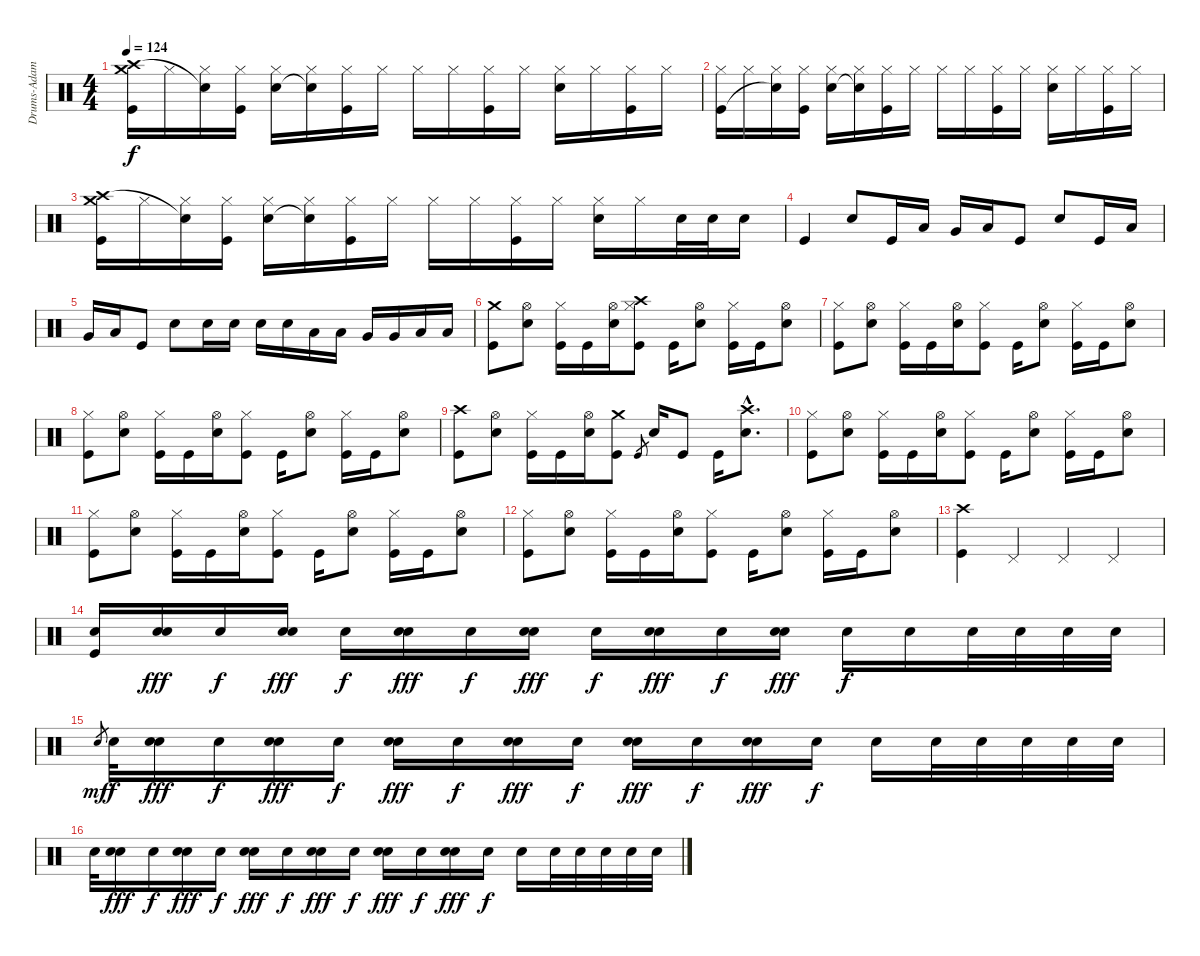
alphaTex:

\track ("Drums-Adam Carson" "Drums-Adam") {instrument percussion}
\staff {score}
\articulation defaults
\ts (4 4)
\tempo 124
\clef neutral
\ks c
("Crash medium (hit)" "Crash high (hit)" "Kick (hit)").16{dy f} "Hi-Hat (closed)".16 ("Hi-Hat (closed)" "Snare (hit)"{t}).16 ("Hi-Hat (closed)" "Kick (hit)").16 ("Hi-Hat (closed)" "Snare (hit) 2").16 ("Hi-Hat (closed)" "Snare (hit)"{t}).16 ("Hi-Hat (closed)" "Kick (hit)").16 "Hi-Hat (closed)".16 "Hi-Hat (closed)".16 "Hi-Hat (closed)".16 ("Hi-Hat (closed)" "Kick (hit)").16 "Hi-Hat (closed)".16 ("Hi-Hat (closed)" "Snare (hit) 2").16 "Hi-Hat (closed)".16 ("Hi-Hat (closed)" "Kick (hit)").16 "Hi-Hat (closed)".16 |
("Hi-Hat (closed)" "Kick (hit)").16 "Hi-Hat (closed)".16 ("Hi-Hat (closed)" "Snare (hit)"{t}).16 ("Hi-Hat (closed)" "Kick (hit)").16 ("Hi-Hat (closed)" "Snare (hit) 2").16 ("Hi-Hat (closed)" "Snare (hit)"{t}).16 ("Hi-Hat (closed)" "Kick (hit)").16 "Hi-Hat (closed)".16 "Hi-Hat (closed)".16 "Hi-Hat (closed)".16 ("Hi-Hat (closed)" "Kick (hit)").16 "Hi-Hat (closed)".16 ("Hi-Hat (closed)" "Snare (hit) 2").16 "Hi-Hat (closed)".16 ("Hi-Hat (closed)" "Kick (hit)").16 "Hi-Hat (closed)".16 |
("Crash medium (hit)" "Crash high (hit)" "Kick (hit)").16 "Hi-Hat (closed)".16 ("Hi-Hat (closed)" "Snare (hit)"{t}).16 ("Hi-Hat (closed)" "Kick (hit)").16 ("Hi-Hat (closed)" "Snare (hit) 2").16 ("Hi-Hat (closed)" "Snare (hit)"{t}).16 ("Hi-Hat (closed)" "Kick (hit)").16 "Hi-Hat (closed)".16 "Hi-Hat (closed)".16 "Hi-Hat (closed)".16 ("Hi-Hat (closed)" "Kick (hit)").16 "Hi-Hat (closed)".16 ("Hi-Hat (closed)" "Snare (hit) 2").16 "Hi-Hat (closed)".16 "Snare (hit) 2".32 "Snare (hit) 2".32 "Snare (hit) 2".16 |
"Kick (hit)".4 "Snare (hit) 2".8 "Kick (hit)".16 "Low Tom (hit)".16 "Very Low Tom (hit)".16 "Low Floor Tom (hit)".16 "Kick (hit)".8 "Snare (hit) 2".8 "Kick (hit)".16 "Low Tom (hit)".16 |
"Very Low Tom (hit)".16 "Low Floor Tom (hit)".16 "Kick (hit)".8 "Snare (hit) 2".8 "Snare (hit) 2".16 "Snare (hit) 2".16 "Snare (hit) 2".16 "Snare (hit) 2".16 "Low Tom (hit)".16 "Low Tom (hit)".16 "Very Low Tom (hit)".16 "Very Low Tom (hit)".16 "Low Floor Tom (hit)".16 "Low Floor Tom (hit)".16 |
("Crash medium (hit)" "Kick (hit)").8 ("Hi-Hat (open)" "Snare (hit) 2").8 ("Hi-Hat (closed)" "Kick (hit)").16 "Kick (hit)".16 ("Hi-Hat (open)" "Snare (hit) 2").16 ("Crash high (hit)" "Hi-Hat (closed)" "Kick (hit)").8 "Kick (hit)".16 ("Hi-Hat (open)" "Snare (hit) 2").8 ("Hi-Hat (closed)" "Kick (hit)").16 "Kick (hit)".16 ("Hi-Hat (open)" "Snare (hit) 2").8 |
("Hi-Hat (closed)" "Kick (hit)").8 ("Hi-Hat (open)" "Snare (hit) 2").8 ("Hi-Hat (closed)" "Kick (hit)").16 "Kick (hit)".16 ("Hi-Hat (open)" "Snare (hit) 2").16 ("Hi-Hat (closed)" "Kick (hit)").8 "Kick (hit)".16 ("Hi-Hat (open)" "Snare (hit) 2").8 ("Hi-Hat (closed)" "Kick (hit)").16 "Kick (hit)".16 ("Hi-Hat (open)" "Snare (hit) 2").8 |
("Hi-Hat (closed)" "Kick (hit)").8 ("Hi-Hat (open)" "Snare (hit) 2").8 ("Hi-Hat (closed)" "Kick (hit)").16 "Kick (hit)".16 ("Hi-Hat (open)" "Snare (hit) 2").16 ("Hi-Hat (closed)" "Kick (hit)").8 "Kick (hit)".16 ("Hi-Hat (open)" "Snare (hit) 2").8 ("Hi-Hat (closed)" "Kick (hit)").16 "Kick (hit)".16 ("Hi-Hat (open)" "Snare (hit) 2").8 |
("Crash high (hit)" "Kick (hit)").8 ("Hi-Hat (open)" "Snare (hit) 2").8 ("Hi-Hat (closed)" "Kick (hit)").16 "Kick (hit)".16 ("Hi-Hat (open)" "Snare (hit) 2").16 ("Crash medium (hit)" "Kick (hit)").8 "Kick (hit)".8{gr} "Snare (hit) 2".16 "Kick (hit)".8 "Kick (hit)".16 ("Crash high (hit)"{hac} "Snare (hit) 2"{hac}).8{d} |
("Hi-Hat (closed)" "Kick (hit)").8 ("Hi-Hat (open)" "Snare (hit) 2").8 ("Hi-Hat (closed)" "Kick (hit)").16 "Kick (hit)".16 ("Hi-Hat (open)" "Snare (hit) 2").16 ("Hi-Hat (closed)" "Kick (hit)").8 "Kick (hit)".16 ("Hi-Hat (open)" "Snare (hit) 2").8 ("Hi-Hat (closed)" "Kick (hit)").16 "Kick (hit)".16 ("Hi-Hat (open)" "Snare (hit) 2").8 |
("Hi-Hat (closed)" "Kick (hit)").8 ("Hi-Hat (open)" "Snare (hit) 2").8 ("Hi-Hat (closed)" "Kick (hit)").16 "Kick (hit)".16 ("Hi-Hat (open)" "Snare (hit) 2").16 ("Hi-Hat (closed)" "Kick (hit)").8 "Kick (hit)".16 ("Hi-Hat (open)" "Snare (hit) 2").8 ("Hi-Hat (closed)" "Kick (hit)").16 "Kick (hit)".16 ("Hi-Hat (open)" "Snare (hit) 2").8 |
("Hi-Hat (closed)" "Kick (hit)").8 ("Hi-Hat (open)" "Snare (hit) 2").8 ("Hi-Hat (closed)" "Kick (hit)").16 "Kick (hit)".16 ("Hi-Hat (open)" "Snare (hit) 2").16 ("Hi-Hat (closed)" "Kick (hit)").8 "Kick (hit)".16 ("Hi-Hat (open)" "Snare (hit) 2").8 ("Hi-Hat (closed)" "Kick (hit)").16 "Kick (hit)".16 ("Hi-Hat (open)" "Snare (hit) 2").8 |
("Crash high (hit)" "Kick (hit)").4 "Pedal Hi-Hat (hit)".4 "Pedal Hi-Hat (hit)".4 "Pedal Hi-Hat (hit)".4 |
("Snare (hit) 2" "Kick (hit)").16{volume 8} ("Snare (hit) 2" "Snare (hit) 2").16{dy fff} "Snare (hit) 2".16{dy f} ("Snare (hit) 2" "Snare (hit) 2").16{dy fff} "Snare (hit) 2".16{dy f} ("Snare (hit) 2" "Snare (hit) 2").16{dy fff} "Snare (hit) 2".16{dy f} ("Snare (hit) 2" "Snare (hit) 2").16{dy fff} "Snare (hit) 2".16{dy f} ("Snare (hit) 2" "Snare (hit) 2").16{dy fff} "Snare (hit) 2".16{dy f} ("Snare (hit) 2" "Snare (hit) 2").16{dy fff} "Snare (hit) 2".16{dy f} "Snare (hit) 2".16 "Snare (hit) 2".32 "Snare (hit) 2".32 "Snare (hit) 2".32 "Snare (hit) 2".32 |
"Snare (hit) 2".8{gr dy mf} "Snare (hit) 2".32{dy f volume 8} ("Snare (hit) 2" "Snare (hit) 2").16{dy fff} "Snare (hit) 2".16{dy f} ("Snare (hit) 2" "Snare (hit) 2").16{dy fff} "Snare (hit) 2".16{dy f} ("Snare (hit) 2" "Snare (hit) 2").16{dy fff} "Snare (hit) 2".16{dy f} ("Snare (hit) 2" "Snare (hit) 2").16{dy fff} "Snare (hit) 2".16{dy f} ("Snare (hit) 2" "Snare (hit) 2").16{dy fff} "Snare (hit) 2".16{dy f} ("Snare (hit) 2" "Snare (hit) 2").16{dy fff} "Snare (hit) 2".16{dy f} "Snare (hit) 2".16 "Snare (hit) 2".32 "Snare (hit) 2".32 "Snare (hit) 2".32 "Snare (hit) 2".32 "Snare (hit) 2".32 |
"Snare (hit) 2".32{volume 8} ("Snare (hit) 2" "Snare (hit) 2").16{dy fff} "Snare (hit) 2".16{dy f} ("Snare (hit) 2" "Snare (hit) 2").16{dy fff} "Snare (hit) 2".16{dy f} ("Snare (hit) 2" "Snare (hit) 2").16{dy fff} "Snare (hit) 2".16{dy f} ("Snare (hit) 2" "Snare (hit) 2").16{dy fff} "Snare (hit) 2".16{dy f} ("Snare (hit) 2" "Snare (hit) 2").16{dy fff} "Snare (hit) 2".16{dy f} ("Snare (hit) 2" "Snare (hit) 2").16{dy fff} "Snare (hit) 2".16{dy f} "Snare (hit) 2".16 "Snare (hit) 2".32 "Snare (hit) 2".32 "Snare (hit) 2".32 "Snare (hit) 2".32 "Snare (hit) 2".32
